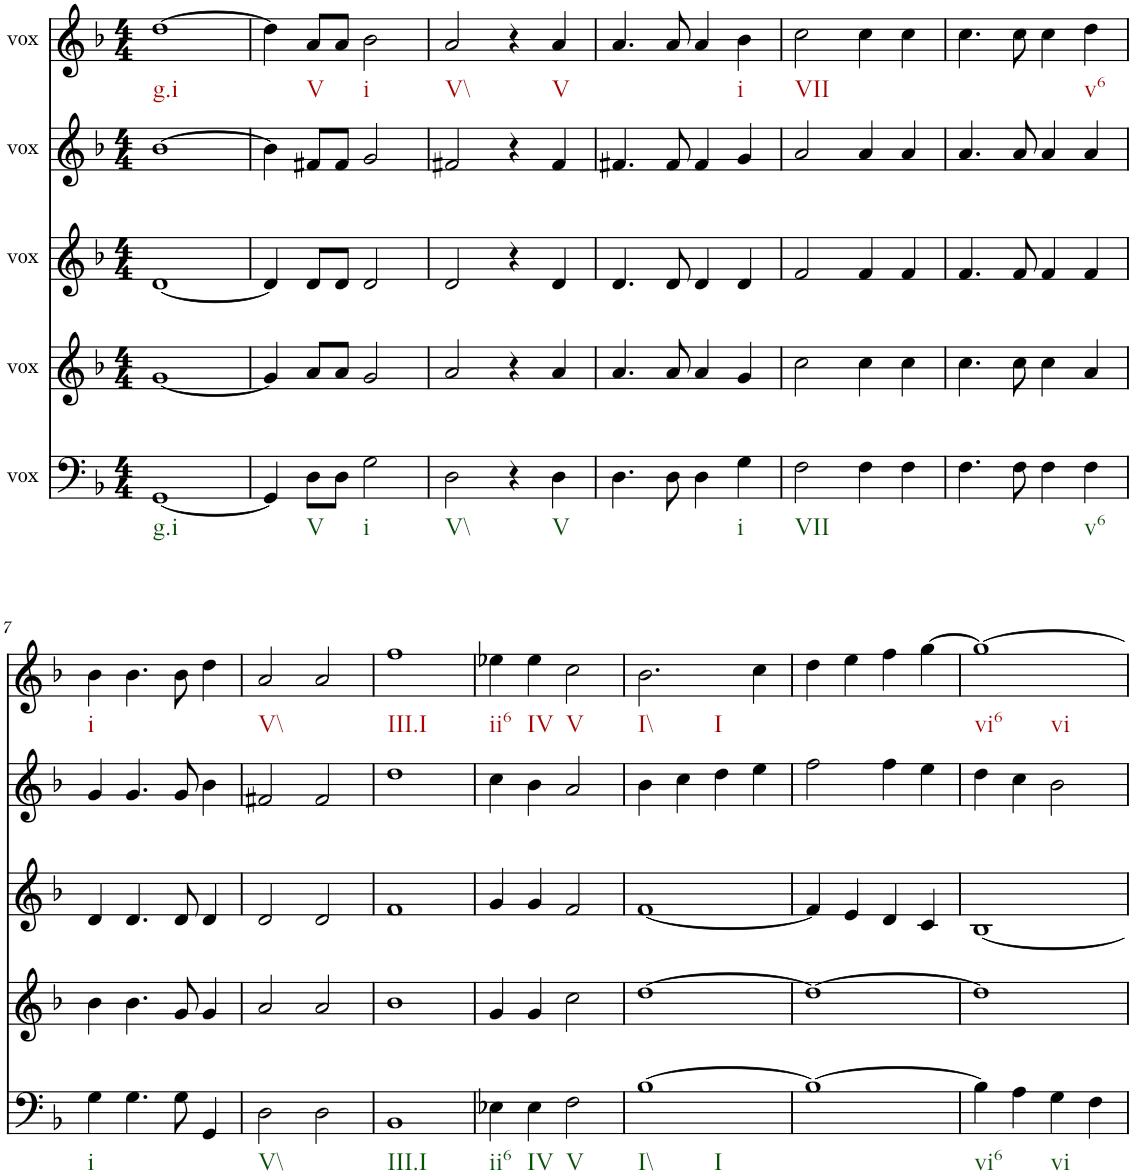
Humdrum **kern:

**kern	**kern	**kern	**kern	**kern
*part5	*part4	*part3	*part2	*part1
*staff5	*staff4	*staff3	*staff2	*staff1
*I"vox	*I"vox	*I"vox	*I"vox	*I"vox
*clefF4	*clefG2	*clefG2	*clefG2	*clefG2
*k[b-]	*k[b-]	*k[b-]	*k[b-]	*k[b-]
*M4/4	*M4/4	*M4/4	*M4/4	*M4/4
=1	=1	=1	=1	=1
[1GG	[1g	[1d	[1b-	[1dd
=2	=2	=2	=2	=2
4GG/]	4g/]	4d/]	4b-\]	4dd\]
8D\L	8a/L	8d/L	8f#X/L	8a/L
8D\J	8a/J	8d/J	8f#/J	8a/J
2G\	2g/	2d/	2g/	2b-\
=3	=3	=3	=3	=3
2D\	2a/	2d/	2f#X/	2a/
4r	4r	4r	4r	4r
4D\	4a/	4d/	4f#/	4a/
=4	=4	=4	=4	=4
4.D\	4.a/	4.d/	4.f#X/	4.a/
8D\	8a/	8d/	8f#/	8a/
4D\	4a/	4d/	4f#/	4a/
4G\	4g/	4d/	4g/	4b-\
=5	=5	=5	=5	=5
2F\	2cc\	2f/	2a/	2cc\
4F\	4cc\	4f/	4a/	4cc\
4F\	4cc\	4f/	4a/	4cc\
=6	=6	=6	=6	=6
4.F\	4.cc\	4.f/	4.a/	4.cc\
8F\	8cc\	8f/	8a/	8cc\
4F\	4cc\	4f/	4a/	4cc\
4F\	4a/	4f/	4a/	4dd\
!!LO:LB:g=z
=7	=7	=7	=7	=7
4G\	4b-\	4d/	4g/	4b-\
4.G\	4.b-\	4.d/	4.g/	4.b-\
8G\	8g/	8d/	8g/	8b-\
4GG/	4g/	4d/	4b-\	4dd\
=8	=8	=8	=8	=8
2D\	2a/	2d/	2f#X/	2a/
2D\	2a/	2d/	2f#/	2a/
=9	=9	=9	=9	=9
1BB-	1b-	1f	1dd	1ff
=10	=10	=10	=10	=10
4E-X\	4g/	4g/	4cc\	4ee-X\
4E-\	4g/	4g/	4b-\	4ee-\
2F\	2cc\	2f/	2a/	2cc\
=11	=11	=11	=11	=11
[1B-	[1dd	[1f	4b-\	2.b-\
.	.	.	4cc\	.
.	.	.	4dd\	.
.	.	.	4ee\	4cc\
=12	=12	=12	=12	=12
1B-_	1dd_	4f/]	2ff\	4dd\
.	.	4e/	.	4ee\
.	.	4d/	4ff\	4ff\
.	.	4c/	4ee\	[4gg\
=13	=13	=13	=13	=13
4B-\]	1dd]	[1B-	4dd\	1gg_
4A\	.	.	4cc\	.
4G\	.	.	2b-\	.
4F\	.	.	.	.
=	=	=	=	=
*-	*-	*-	*-	*-
